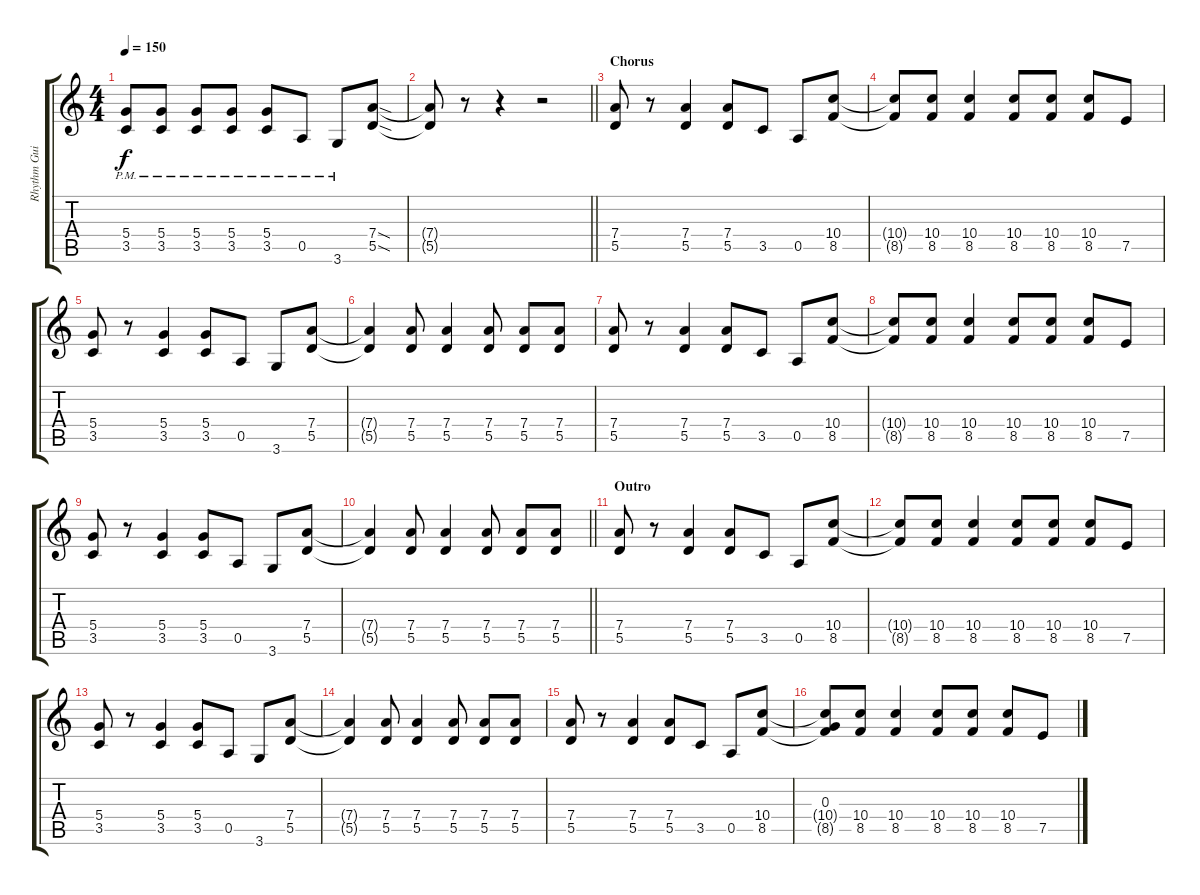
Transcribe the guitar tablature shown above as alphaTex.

\track ("Rhythm Guitar" "Rhythm Gui") {instrument distortionguitar}
\staff {score tabs}
\tuning (E4 B3 G3 D3 A2 E2) {hide}
\ts (4 4)
\tempo 150
\clef g2
\ks c
(5.4{pm} 3.5{pm}).8{dy f} (5.4{pm} 3.5{pm}).8 (5.4{pm} 3.5{pm}).8 (5.4{pm} 3.5{pm}).8 (5.4{pm} 3.5{pm}).8 0.5{pm}.8 3.6{pm}.8 (7.4{sod} 5.5{sod}).8 |
\barLineRight lightlight
(7.4{t} 5.5{t}).8 r.8 r.4 r.2 |
\section ("" "Chorus")
(7.4 5.5).8 r.8 (7.4 5.5).4 (7.4 5.5).8 3.5.8 0.5.8 (10.4 8.5).8 |
(10.4{t} 8.5{t}).8 (10.4 8.5).8 (10.4 8.5).4 (10.4 8.5).8 (10.4 8.5).8 (10.4 8.5).8 7.5.8 |
(5.4 3.5).8 r.8 (5.4 3.5).4 (5.4 3.5).8 0.5.8 3.6.8 (7.4 5.5).8 |
(7.4{t} 5.5{t}).4 (7.4 5.5).8 (7.4 5.5).4 (7.4 5.5).8 (7.4 5.5).8 (7.4 5.5).8 |
(7.4 5.5).8 r.8 (7.4 5.5).4 (7.4 5.5).8 3.5.8 0.5.8 (10.4 8.5).8 |
(10.4{t} 8.5{t}).8 (10.4 8.5).8 (10.4 8.5).4 (10.4 8.5).8 (10.4 8.5).8 (10.4 8.5).8 7.5.8 |
(5.4 3.5).8 r.8 (5.4 3.5).4 (5.4 3.5).8 0.5.8 3.6.8 (7.4 5.5).8 |
\barLineRight lightlight
(7.4{t} 5.5{t}).4 (7.4 5.5).8 (7.4 5.5).4 (7.4 5.5).8 (7.4 5.5).8 (7.4 5.5).8 |
\section ("" "Outro")
(7.4 5.5).8 r.8 (7.4 5.5).4 (7.4 5.5).8 3.5.8 0.5.8 (10.4 8.5).8 |
(10.4{t} 8.5{t}).8 (10.4 8.5).8 (10.4 8.5).4 (10.4 8.5).8 (10.4 8.5).8 (10.4 8.5).8 7.5.8 |
(5.4 3.5).8 r.8 (5.4 3.5).4 (5.4 3.5).8 0.5.8 3.6.8 (7.4 5.5).8 |
(7.4{t} 5.5{t}).4 (7.4 5.5).8 (7.4 5.5).4 (7.4 5.5).8 (7.4 5.5).8 (7.4 5.5).8 |
(7.4 5.5).8 r.8 (7.4 5.5).4 (7.4 5.5).8 3.5.8 0.5.8 (10.4 8.5).8 |
(0.3 10.4{t} 8.5{t}).8 (10.4 8.5).8 (10.4 8.5).4 (10.4 8.5).8 (10.4 8.5).8 (10.4 8.5).8 7.5.8
